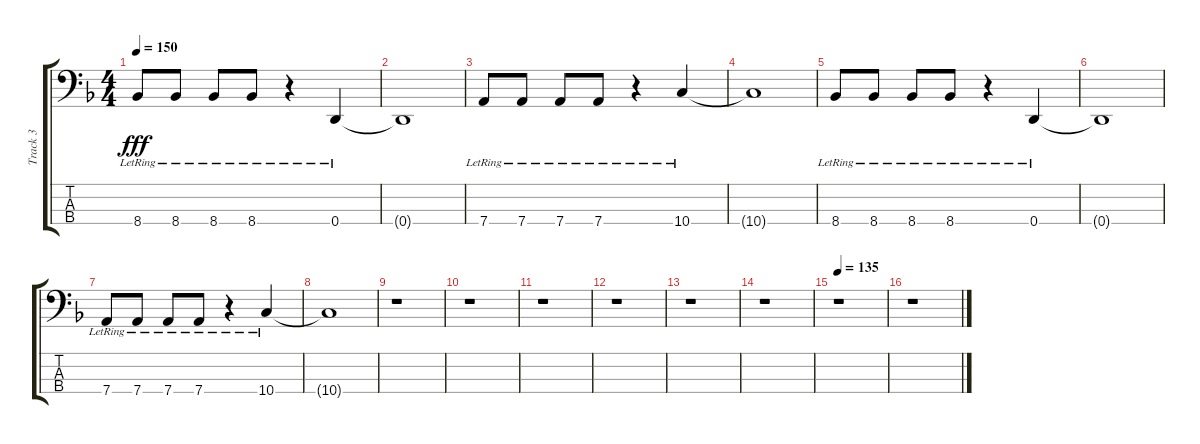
\track ("Track 3" "Track 3") {instrument electricbasspick}
\staff {score tabs}
\tuning (G2 D2 A1 D1) {hide}
\ts (4 4)
\tempo 150
\clef f4
\ks dminor
8.4{lr}.8{dy fff} 8.4{lr}.8 8.4{lr}.8 8.4{lr}.8 r.4 0.4{lr}.4 |
0.4{t}.1 |
7.4{lr}.8 7.4{lr}.8 7.4{lr}.8 7.4{lr}.8 r.4 10.4{lr}.4 |
10.4{t}.1 |
8.4{lr}.8 8.4{lr}.8 8.4{lr}.8 8.4{lr}.8 r.4 0.4{lr}.4 |
0.4{t}.1 |
7.4{lr}.8 7.4{lr}.8 7.4{lr}.8 7.4{lr}.8 r.4 10.4{lr}.4 |
10.4{t}.1 |
r.1 |
r.1 |
r.1 |
r.1 |
r.1 |
r.1 |
\tempo 135
r.1 |
r.1
